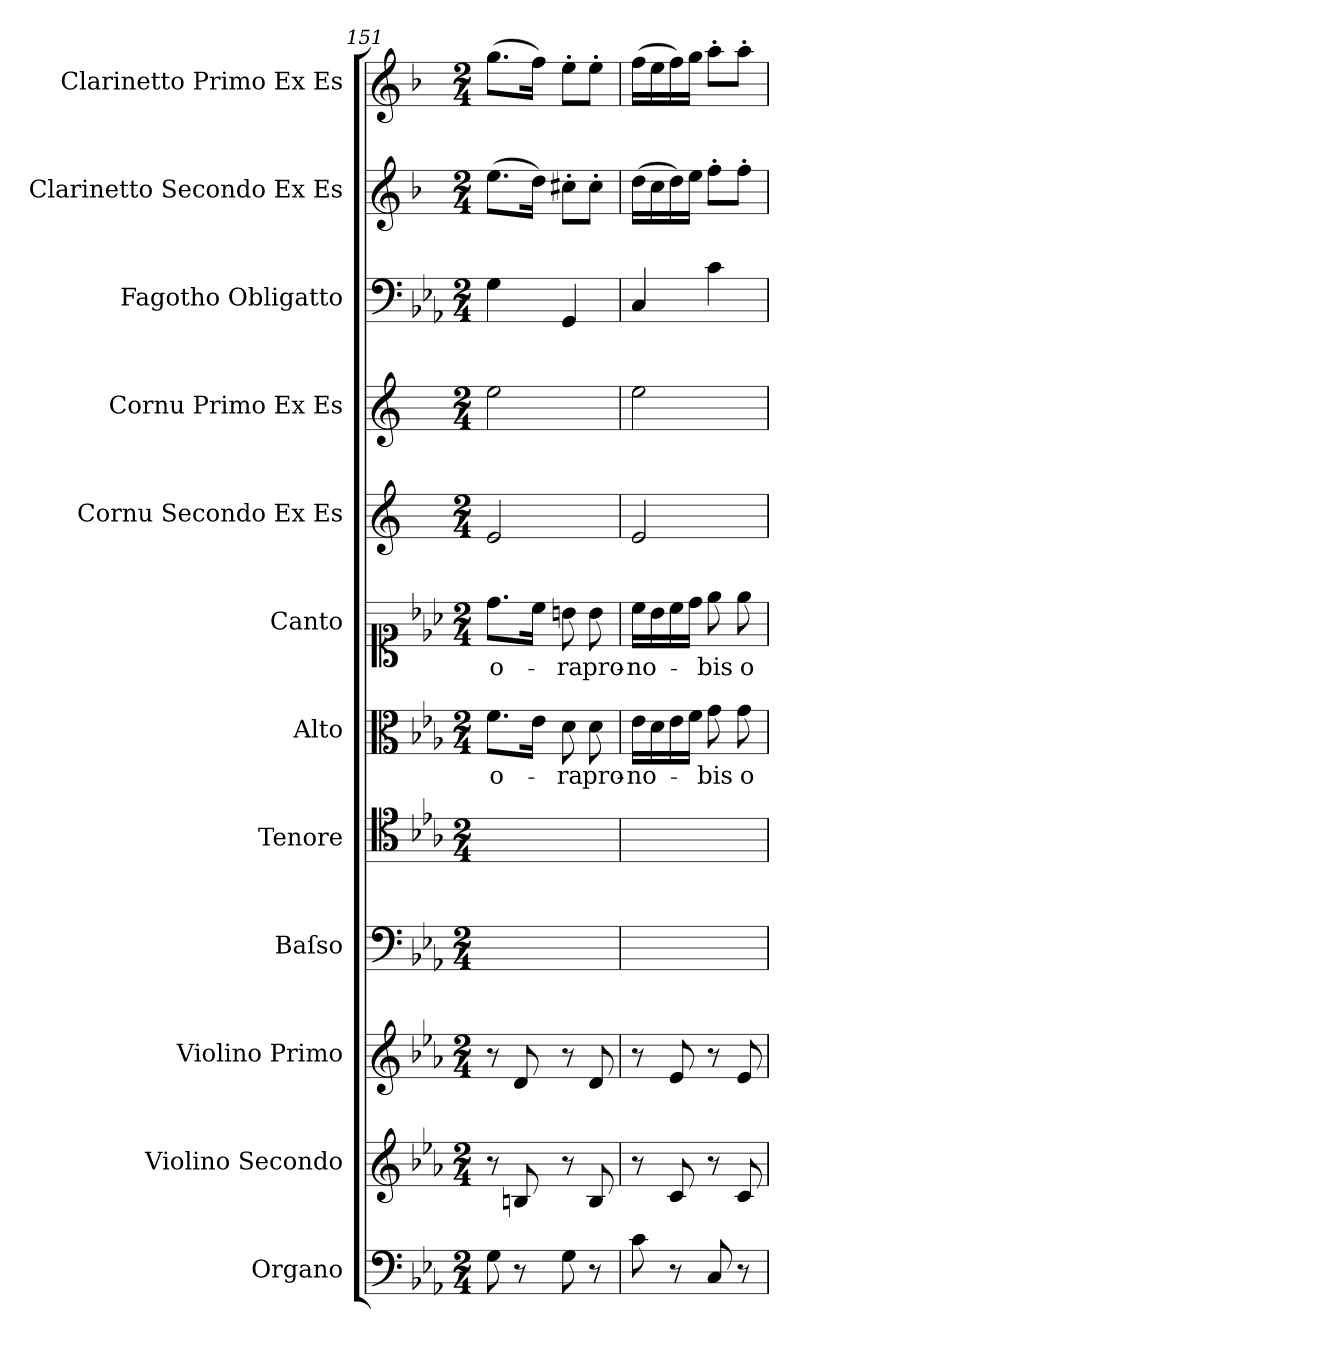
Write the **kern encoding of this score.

**kern	**kern	**kern	**kern	**kern	**kern	**text	**kern	**text	**kern	**kern	**kern	**kern	**kern
*part12	*part11	*part10	*part9	*part8	*part7	*part7	*part6	*part6	*part5	*part4	*part3	*part2	*part1
*staff12	*staff11	*staff10	*staff9	*staff8	*staff7	*staff7	*staff6	*staff6	*staff5	*staff4	*staff3	*staff2	*staff1
*I"Organo	*I"Violino Secondo	*I"Violino Primo	*I"Baſso	*I"Tenore	*I"Alto	*	*I"Canto	*	*I"Cornu Secondo Ex Es	*I"Cornu Primo Ex Es	*I"Fagotho Obligatto	*I"Clarinetto Secondo Ex Es	*I"Clarinetto Primo Ex Es
*I'Org	*	*I'Vno I	*I'B.	*I'T.	*I'A.	*	*I'C.	*	*	*I'Cor I	*I'Fag.	*	*I'Cor I
*clefF4	*clefG2	*clefG2	*clefF4	*clefC4	*clefC3	*	*clefC1	*	*clefG2	*clefG2	*clefF4	*clefG2	*clefG2
*	*	*	*	*	*	*	*	*	*ITrd5c9	*ITrd5c9	*	*ITrd1c2	*ITrd1c2
*k[b-e-a-]	*k[b-e-a-]	*k[b-e-a-]	*k[b-e-a-]	*k[b-e-a-]	*k[b-e-a-]	*	*k[b-e-a-]	*	*k[b-e-a-]	*k[b-e-a-]	*k[b-e-a-]	*k[b-e-a-]	*k[b-e-a-]
*c:	*c:	*c:	*c:	*c:	*c:	*	*c:	*	*c:	*c:	*c:	*c:	*c:
*M2/4	*M2/4	*M2/4	*M2/4	*M2/4	*M2/4	*	*M2/4	*	*M2/4	*M2/4	*M2/4	*M2/4	*M2/4
=151	=151	=151	=151	=151	=151	=151	=151	=151	=151	=151	=151	=151	=151
8G\	8r	8r	2ryy	2ryy	8.f\L	o-	8.dd\L	o-	2G/	2g\	4G\	(8.dd\L	(8.ff\L
8r	8Bn/	8d/	.	.	.	.	.	.	.	.	.	.	.
.	.	.	.	.	16e-\Jk	.	16cc\Jk	.	.	.	.	16cc\Jk)	16ee-\Jk)
8G\	8r	8r	.	.	8d\	-ra	8bn\	-ra	.	.	4GG/	8bn'\L	8dd'\L
8r	8B/	8d/	.	.	8d\	pro-	8b\	pro-	.	.	.	8b'\J	8dd'\J
=152	=152	=152	=152	=152	=152	=152	=152	=152	=152	=152	=152	=152	=152
8c\	8r	8r	2ryy	2ryy	16e-\LL	-no-	16cc\LL	-no-	2G/	2g\	4C/	(16cc\LL	(16ee-\LL
.	.	.	.	.	16d\	.	16b-\	.	.	.	.	16b-\	16dd\
8r	8c/	8e-/	.	.	16e-\	.	16cc\	.	.	.	.	16cc\)	16ee-\)
.	.	.	.	.	16f\JJ	.	16dd\JJ	.	.	.	.	16dd\JJ	16ff\JJ
8C/	8r	8r	.	.	8g\	-bis	8ee-\	-bis	.	.	4c\	8ee-'\L	8gg'\L
8r	8c/	8e-/	.	.	8g\	o-	8ee-\	o-	.	.	.	8ee-'\J	8gg'\J
=	=	=	=	=	=	=	=	=	=	=	=	=	=
*-	*-	*-	*-	*-	*-	*-	*-	*-	*-	*-	*-	*-	*-
